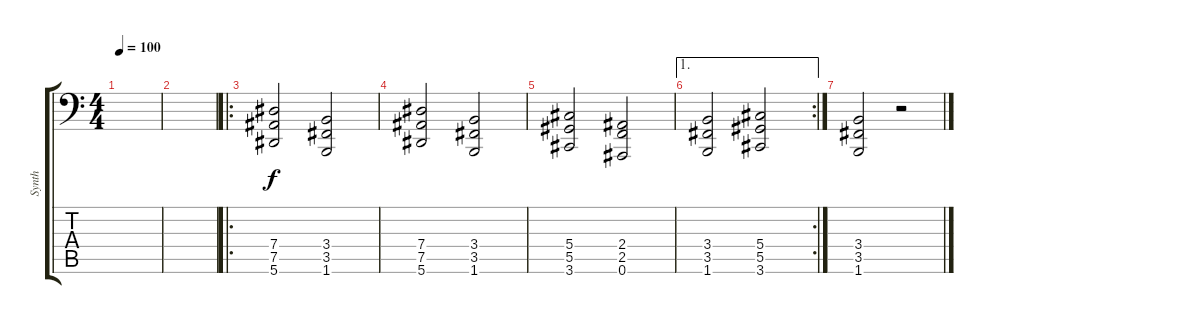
\track ("Synth" "Synth") {instrument synthvoice}
\staff {score tabs}
\tuning (Bb3 F3 Db3 Ab2 Eb2 Bb1) {hide}
\ts (4 4)
\tempo 100
\clef f4
\ks c
|
|
\ro
(7.4 7.5 5.6).2 (3.4 3.5 1.6).2 |
(7.4 7.5 5.6).2 (3.4 3.5 1.6).2 |
(5.4 5.5 3.6).2 (2.4 2.5 0.6).2 |
\ae 1
\rc 2
(3.4 3.5 1.6).2 (5.4 5.5 3.6).2 |
(3.4 3.5 1.6).2 r.2
